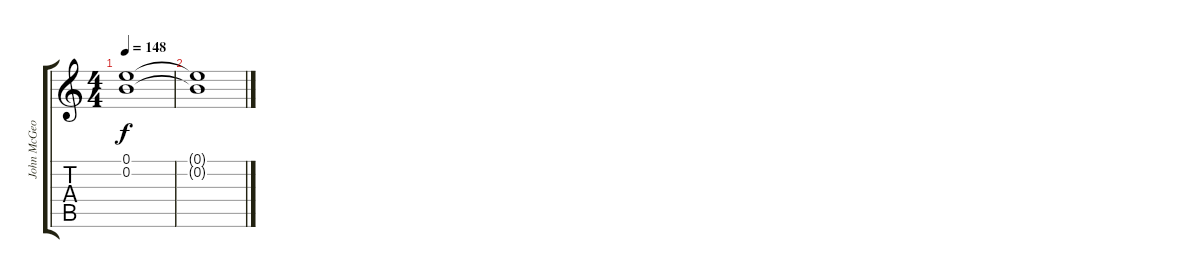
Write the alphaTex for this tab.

\track ("John McGeoch" "John McGeo") {instrument electricguitarclean}
\staff {score tabs}
\tuning (E4 B3 G3 D3 A2 E2) {hide}
\ts (4 4)
\tempo 148
\clef g2
\ks c
(0.1{t} 0.2{t}).1{dy f} |
(0.1{t} 0.2{t}).1
